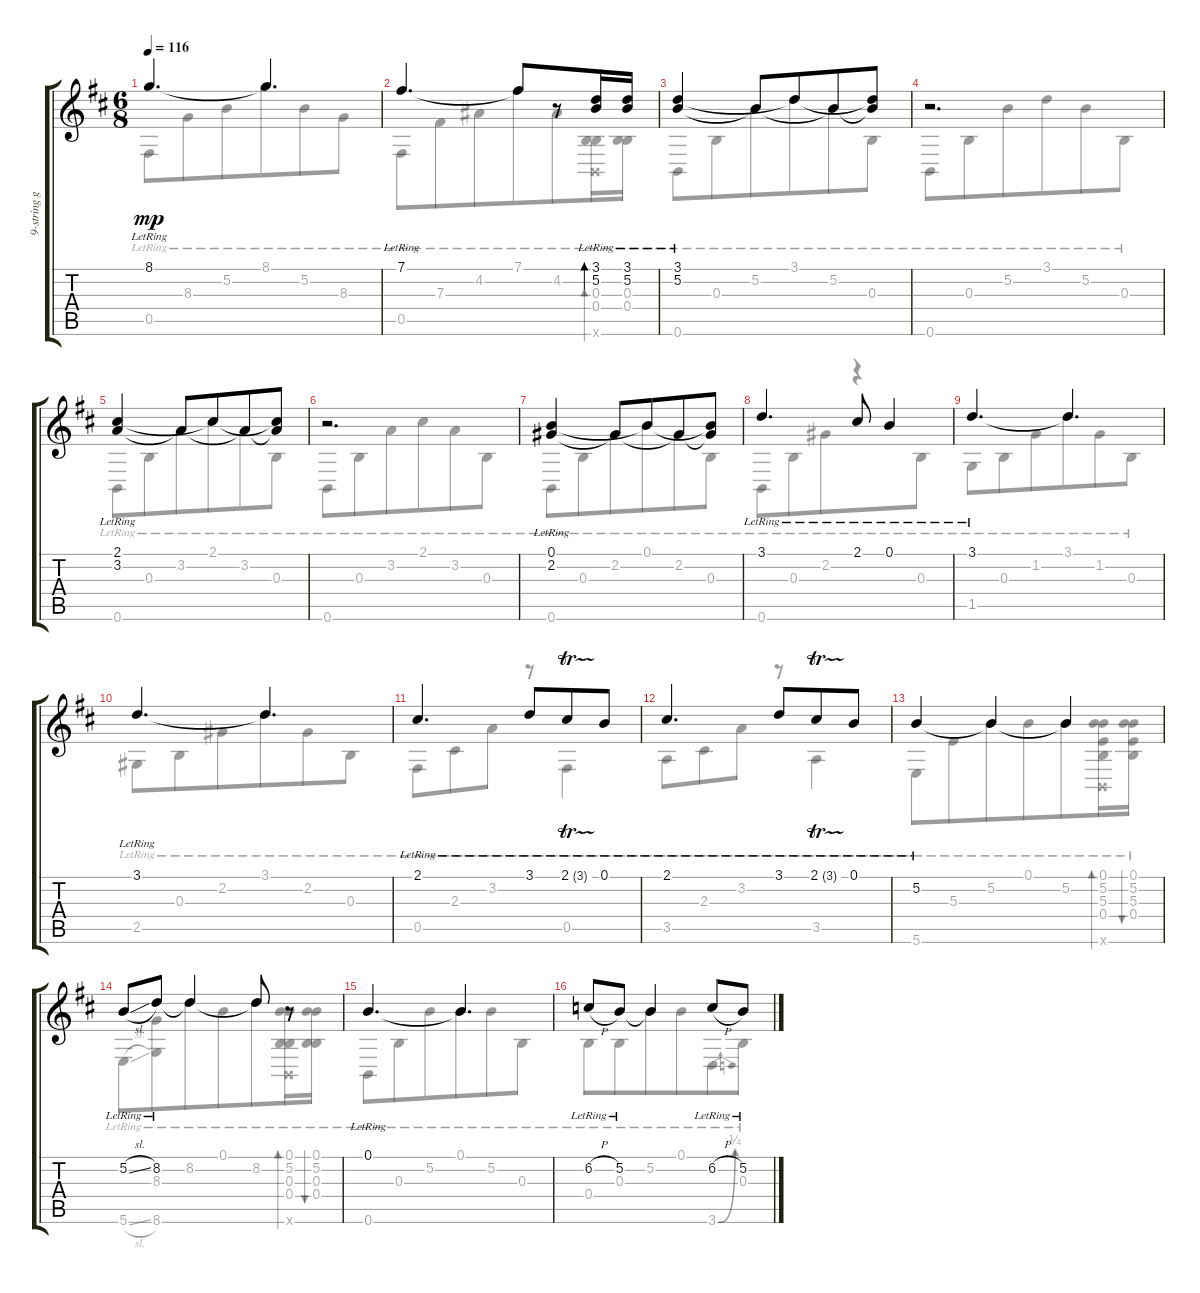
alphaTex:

\track ("9-string guitar" "9-string g") {instrument acousticguitarsteel}
\staff {score tabs}
\tuning (B3 Gb3 B2 B2 Gb2 B1) {hide}
\voice
\ts (6 8)
\tempo 116
\clef g2
\ks d
8.1{lr}.4{d dy mp} 8.1{t}.4{d} |
7.1{lr}.4{d} 7.1{t}.8 r.8 (3.1{lr} 5.2{lr}).16{bd 30} (3.1{lr} 5.2{lr}).16 |
(3.1{lr} 5.2{lr}).4 5.2{t}.8{beam merge} 3.1{t}.8 5.2{t}.8 (3.1{t} 5.2{t}).8 |
r.2{d} |
(2.1{lr} 3.2{lr}).4 3.2{t}.8{beam merge} 2.1{t}.8 3.2{t}.8 (2.1{t} 3.2{t}).8 |
r.2{d} |
(0.1{lr} 2.2{lr}).4 2.2{t}.8{beam merge} 0.1{t}.8 2.2{t}.8 (0.1{t} 2.2{t}).8 |
3.1{lr}.4{d} 2.1{lr}.8 0.1{lr}.4 |
3.1{lr}.4{d} 3.1{t}.4{d} |
3.1{lr}.4{d} 3.1{t}.4{d} |
2.1{lr}.4{d beam merge} 3.1{lr}.8 2.1{tr (3 32) lr}.8 0.1{lr}.8 |
2.1{lr}.4{d beam merge} 3.1{lr}.8 2.1{tr (3 32) lr}.8 0.1{lr}.8 |
5.2{lr}.4 5.2{t}.4 5.2{t}.4 |
5.2{sl lr}.8 8.2{lr}.8 8.2{t}.4 8.2{t}.8 r.8 |
0.1{lr}.4{d beam merge} 0.1{t}.4{d} |
6.2{h lr}.8 5.2{lr}.8 5.2{t}.4 6.2{h lr}.8 5.2{lr}.8
\voice
\clef g2
\ottava regular
\simile none
\ks d
0.5{lr}.8{dy mp} 8.3{lr}.8 5.2{lr}.8{beam merge} 8.1{lr}.8 5.2{lr}.8 8.3{lr}.8 |
0.5{lr}.8 7.3{lr}.8 4.2{lr}.8{beam merge} 7.1{lr}.8 4.2{lr}.8 (0.3{lr} 0.4{lr} 0.6{x}).16{bd 30} (0.3{lr} 0.4{lr}).16 |
0.6{lr}.8 0.3{lr}.8 5.2{lr}.8{beam merge} 3.1{lr}.8 5.2{lr}.8 0.3{lr}.8 |
0.6{lr}.8 0.3{lr}.8 5.2{lr}.8{beam merge} 3.1{lr}.8 5.2{lr}.8 0.3{lr}.8 |
0.6{lr}.8 0.3{lr}.8 3.2{lr}.8{beam merge} 2.1{lr}.8 3.2{lr}.8 0.3{lr}.8 |
0.6{lr}.8 0.3{lr}.8 3.2{lr}.8{beam merge} 2.1{lr}.8 3.2{lr}.8 0.3{lr}.8 |
0.6{lr}.8 0.3{lr}.8 2.2{lr}.8{beam merge} 0.1{lr}.8 2.2{lr}.8 0.3{lr}.8 |
0.6{lr}.8 0.3{lr}.8 2.2{lr}.8{beam merge} r.4 0.3{lr}.8 |
1.5{lr}.8 0.3{lr}.8 1.2{lr}.8{beam merge} 3.1{lr}.8 1.2{lr}.8 0.3{lr}.8 |
2.5{lr}.8 0.3{lr}.8 2.2{lr}.8{beam merge} 3.1{lr}.8 2.2{lr}.8 0.3{lr}.8 |
0.5{lr}.8 2.3{lr}.8 3.2{lr}.8 r.8 0.5{lr}.4 |
3.5{lr}.8 2.3{lr}.8 3.2{lr}.8 r.8 3.5{lr}.4 |
5.6{lr}.8 5.3{lr}.8 5.2{lr}.8{beam merge} 0.1{lr}.8 5.2{lr}.8 (0.1{lr} 5.2{lr} 5.3{lr} 0.4{lr} 0.6{x}).16{bd 30} (0.1{lr} 5.2{lr} 5.3{lr} 0.4{lr}).16{bu 30} |
5.6{sl lr}.8 (8.3{lr} 8.6{lr}).8 8.2{lr}.8{beam merge} 0.1{lr}.8 8.2{lr}.8 (0.1{lr} 5.2{lr} 0.3{lr} 0.4{lr} 0.6{x}).16{bd 30} (0.1{lr} 5.2{lr} 0.3{lr} 0.4{lr}).16{bu 30} |
0.6{lr}.8 0.3{lr}.8 5.2{lr}.8{beam merge} 0.1{lr}.8 5.2{lr}.8 0.3{lr}.8 |
0.4{lr}.8 0.3{lr}.8 5.2{lr}.8{beam merge} 0.1{lr}.8 3.6{be (bend 0 0 60 1) lr}.8 0.3{lr}.8
